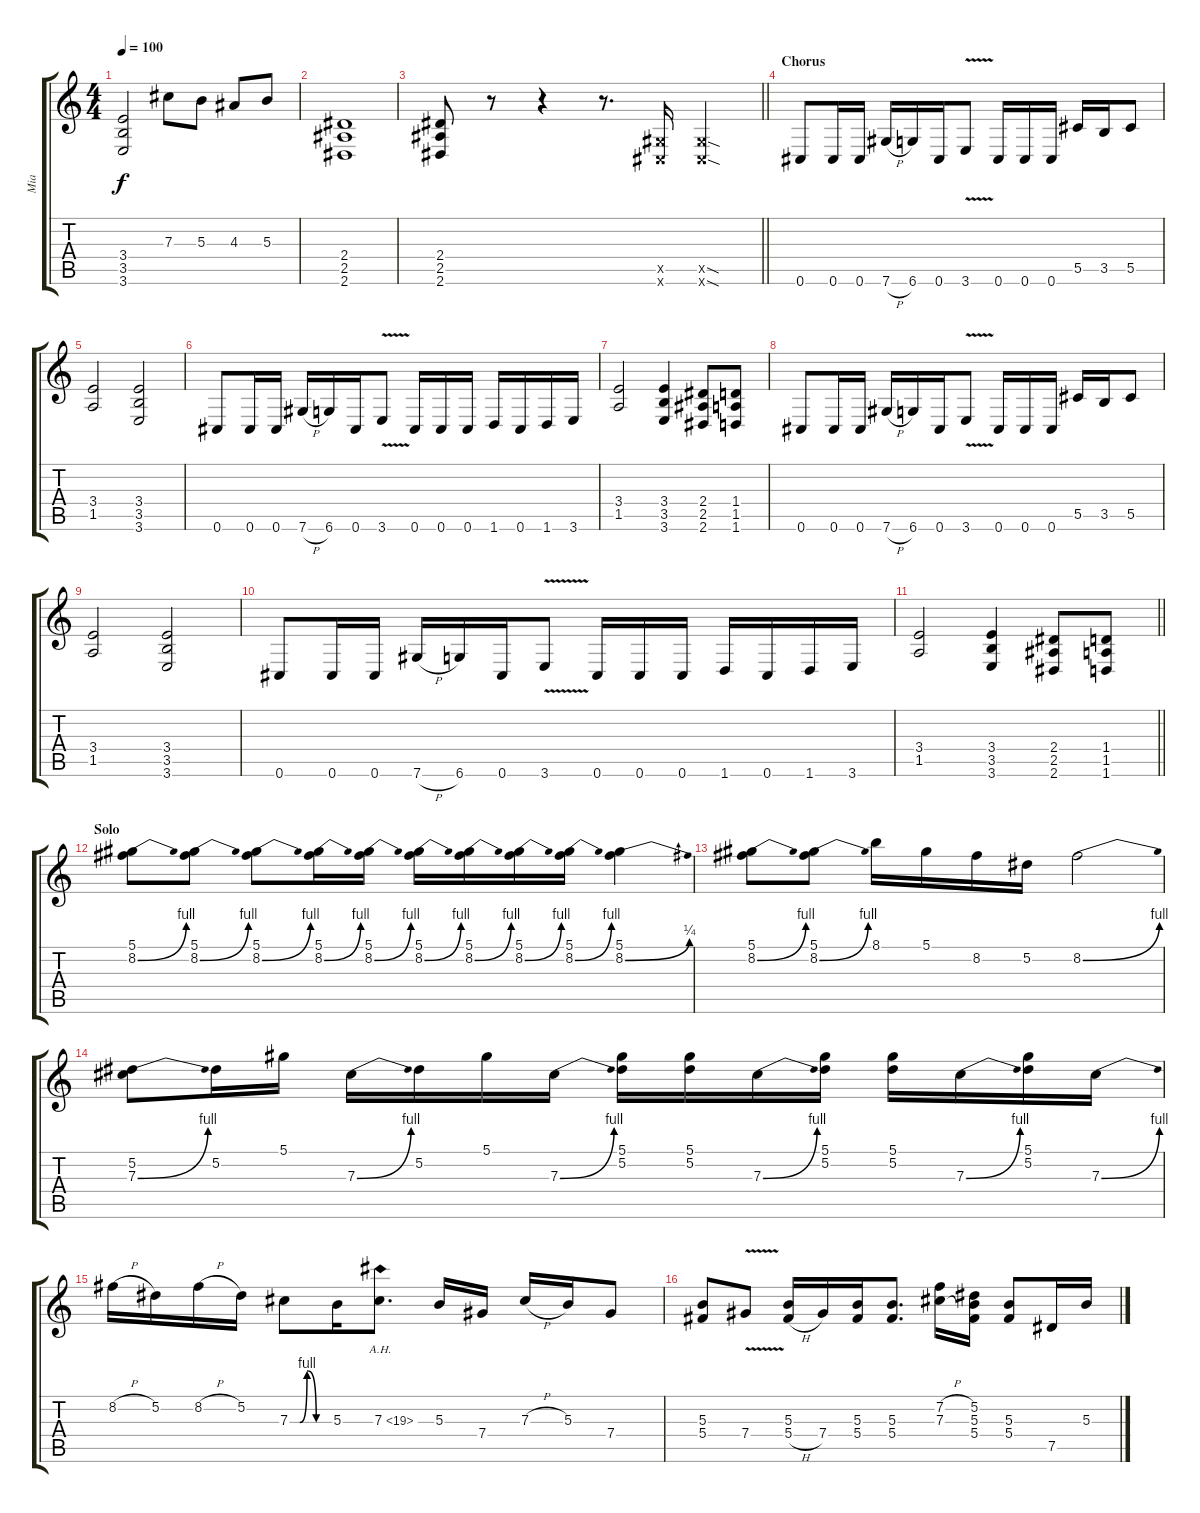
\track ("Mia" "Mia") {instrument distortionguitar}
\staff {score tabs}
\tuning (Eb4 Bb3 Gb3 Db3 Ab2 Db2) {hide}
\ts (4 4)
\tempo 100
\clef g2
\ks c
(3.4{t} 3.5{t} 3.6{t}).2{dy f} 7.3.8 5.3.8 4.3.8 5.3.8 |
(2.4 2.5 2.6).1 |
\barLineRight lightlight
(2.4 2.5 2.6).8 r.8 r.4 r.8{d} (0.5{x} 0.6{x}).16 (0.5{sod x} 0.6{sod x}).4 |
\section ("" "Chorus")
0.6.8 0.6.16 0.6.16 7.6{h}.16 6.6.16 0.6.16 3.6{v}.8 0.6.16 0.6.16 0.6.16 5.5.16 3.5.16 5.5.8 |
(3.4 1.5).2 (3.4 3.5 3.6).2 |
0.6.8 0.6.16 0.6.16 7.6{h}.16 6.6.16 0.6.16 3.6{v}.8 0.6.16 0.6.16 0.6.16 1.6.16 0.6.16 1.6.16 3.6.16 |
(3.4 1.5).2 (3.4 3.5 3.6).4 (2.4 2.5 2.6).8 (1.4 1.5 1.6).8 |
0.6.8 0.6.16 0.6.16 7.6{h}.16 6.6.16 0.6.16 3.6{v}.8 0.6.16 0.6.16 0.6.16 5.5.16 3.5.16 5.5.8 |
(3.4 1.5).2 (3.4 3.5 3.6).2 |
0.6.8 0.6.16 0.6.16 7.6{h}.16 6.6.16 0.6.16 3.6{v}.8 0.6.16 0.6.16 0.6.16 1.6.16 0.6.16 1.6.16 3.6.16 |
\barLineRight lightlight
(3.4 1.5).2 (3.4 3.5 3.6).4 (2.4 2.5 2.6).8 (1.4 1.5 1.6).8 |
\section ("" "Solo")
(5.1 8.2{be (bend 0 0 60 4)}).8 (5.1 8.2{be (bend 0 0 60 4)}).8 (5.1 8.2{be (bend 0 0 60 4)}).8 (5.1 8.2{be (bend 0 0 60 4)}).16 (5.1 8.2{be (bend 0 0 60 4)}).16 (5.1 8.2{be (bend 0 0 60 4)}).16 (5.1 8.2{be (bend 0 0 60 4)}).16 (5.1 8.2{be (bend 0 0 60 4)}).16 (5.1 8.2{be (bend 0 0 60 4)}).16 (5.1 8.2{be (bend 0 0 60 1)}).4 |
(5.1 8.2{be (bend 0 0 60 4)}).8 (5.1 8.2{be (bend 0 0 60 4)}).8 8.1.16 5.1.16 8.2.16 5.2.16 8.2{be (bend 0 0 60 4)}.2 |
(5.2 7.3{be (bend 0 0 60 4)}).8 5.2.16 5.1.16 7.3{be (bend 0 0 60 4)}.16 5.2.16 5.1.16 7.3{be (bend 0 0 60 4)}.16 (5.1 5.2).16 (5.1 5.2).16 7.3{be (bend 0 0 60 4)}.16 (5.1 5.2).16 (5.1 5.2).16 7.3{be (bend 0 0 60 4)}.16 (5.1 5.2).16 7.3{be (bend 0 0 60 4)}.16 |
8.2{h}.16 5.2.16 8.2{h}.16 5.2.16 7.3{be (custom 0 0 15 0 26 4 40 0 60 0)}.8 5.3.16 7.3{ah 12}.8{d} 5.3.16 7.4.16 7.3{h}.16 5.3.16 7.4.8 |
(5.3 5.4).8 7.4{v}.8 (5.3 5.4{h}).16 7.4.16 (5.3 5.4).16 (5.3 5.4).8{d} (7.2{h} 7.3{h}).16 (5.2 5.3 5.4).16 (5.3 5.4).8 7.5.16 5.3.16
